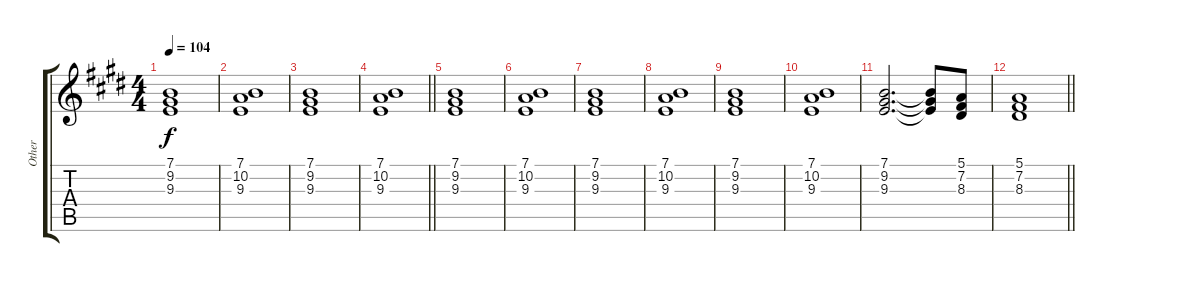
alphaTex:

\track ("Other" "Other") {instrument lead1square}
\staff {score tabs}
\tuning (E4 B3 G3 D3 A2 E2) {hide}
\ts (4 4)
\tempo 104
\clef g2
\ks e
(7.1 9.2 9.3).1{dy f} |
(7.1 10.2 9.3).1 |
(7.1 9.2 9.3).1 |
\barLineRight lightlight
(7.1 10.2 9.3).1 |
(7.1 9.2 9.3).1 |
(7.1 10.2 9.3).1 |
(7.1 9.2 9.3).1 |
(7.1 10.2 9.3).1 |
(7.1 9.2 9.3).1 |
(7.1 10.2 9.3).1 |
(7.1 9.2 9.3).2{d} (7.1{t} 9.2{t} 9.3{t}).8 (5.1 7.2 8.3).8 |
\barLineRight lightlight
(5.1 7.2 8.3).1
